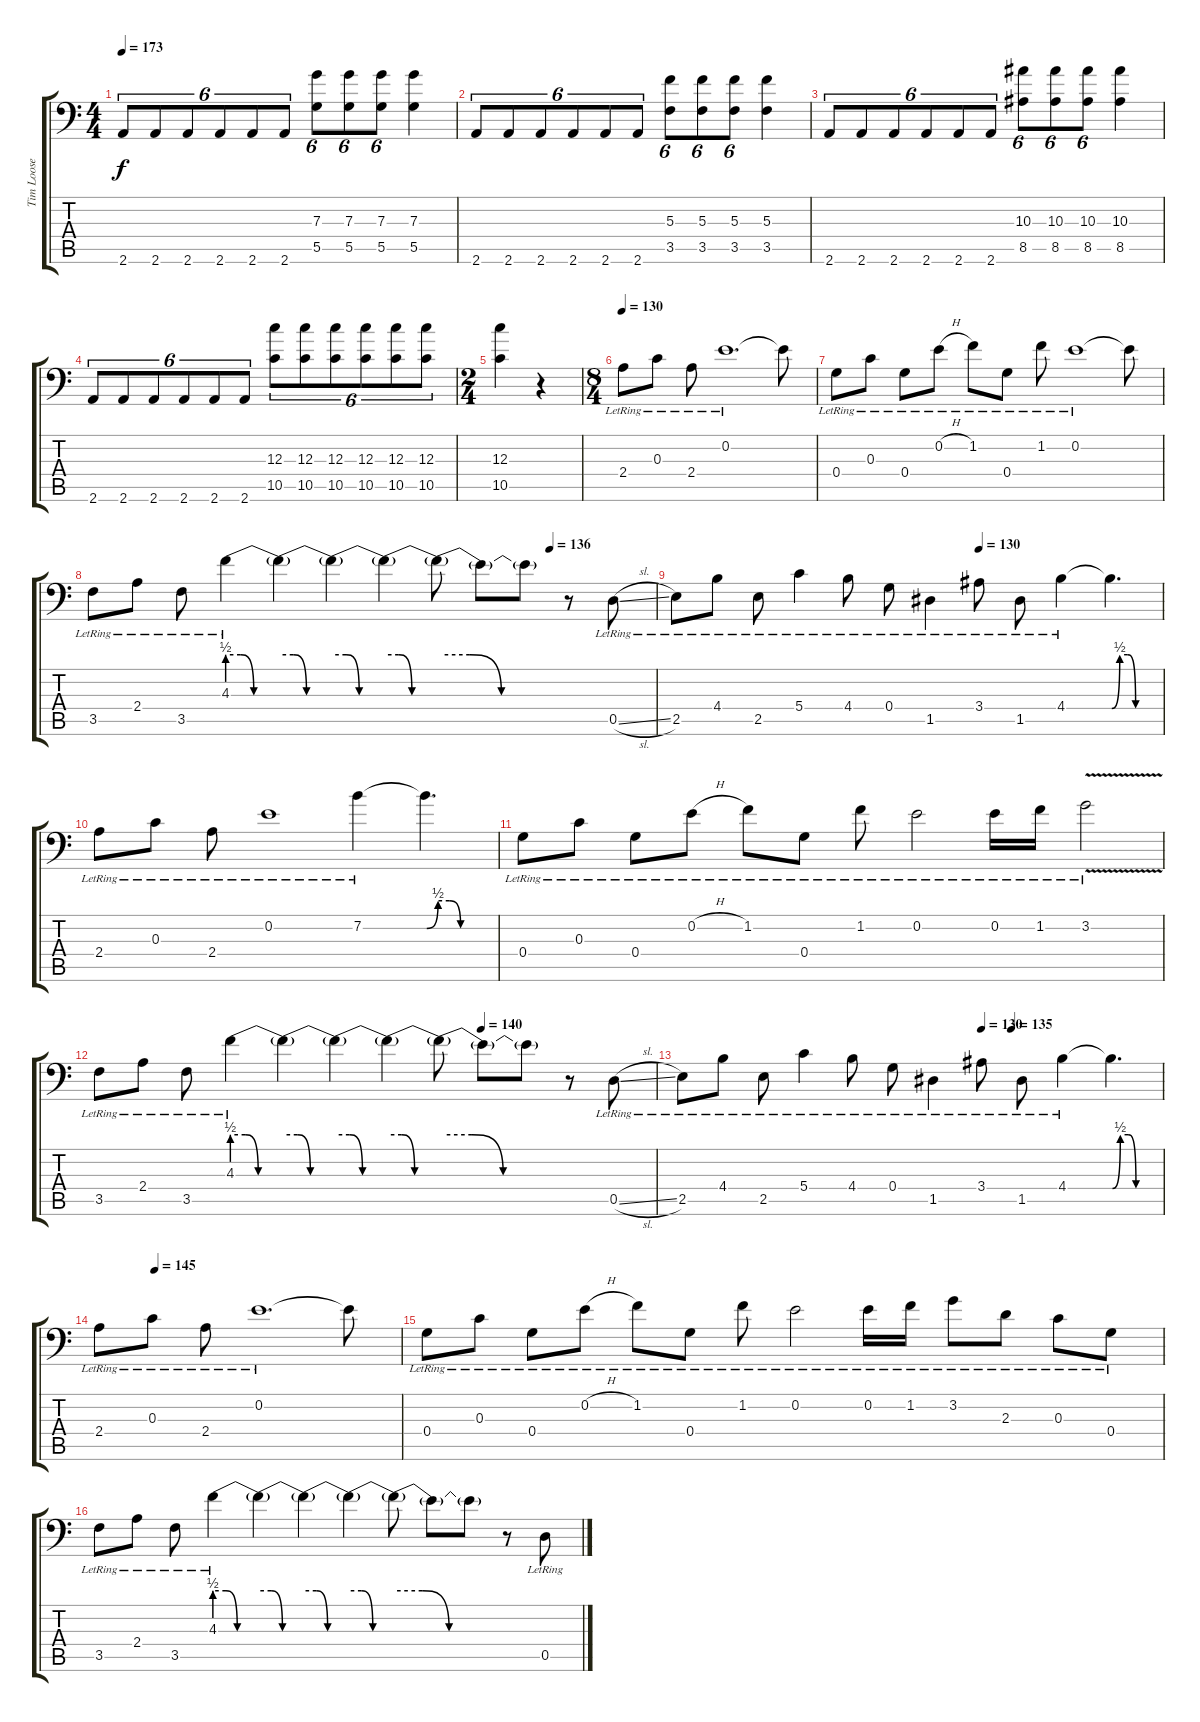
\track ("Tim Loose" "Tim Loose") {instrument overdrivenguitar}
\staff {score tabs}
\tuning (A3 E3 C3 G2 D2 G1) {hide}
\ts (4 4)
\tempo 173
\clef f4
\ks c
2.6.8{tu (6 4) dy f} 2.6.8{tu (6 4)} 2.6.8{tu (6 4)} 2.6.8{tu (6 4)} 2.6.8{tu (6 4)} 2.6.8{tu (6 4)} (7.3 5.5).8{tu (6 4)} (7.3 5.5).8{tu (6 4)} (7.3 5.5).8{tu (6 4)} (7.3 5.5).4 |
2.6.8{tu (6 4)} 2.6.8{tu (6 4)} 2.6.8{tu (6 4)} 2.6.8{tu (6 4)} 2.6.8{tu (6 4)} 2.6.8{tu (6 4)} (5.3 3.5).8{tu (6 4)} (5.3 3.5).8{tu (6 4)} (5.3 3.5).8{tu (6 4)} (5.3 3.5).4 |
2.6.8{tu (6 4)} 2.6.8{tu (6 4)} 2.6.8{tu (6 4)} 2.6.8{tu (6 4)} 2.6.8{tu (6 4)} 2.6.8{tu (6 4)} (10.3 8.5).8{tu (6 4)} (10.3 8.5).8{tu (6 4)} (10.3 8.5).8{tu (6 4)} (10.3 8.5).4 |
2.6.8{tu (6 4)} 2.6.8{tu (6 4)} 2.6.8{tu (6 4)} 2.6.8{tu (6 4)} 2.6.8{tu (6 4)} 2.6.8{tu (6 4)} (12.3 10.5).8{tu (6 4)} (12.3 10.5).8{tu (6 4)} (12.3 10.5).8{tu (6 4)} (12.3 10.5).8{tu (6 4)} (12.3 10.5).8{tu (6 4)} (12.3 10.5).8{tu (6 4)} |
\ts (2 4)
(12.3 10.5).4 r.4 |
\ts (8 4)
\tempo 130
2.4{lr}.8{volume 15 instrument electricguitarjazz} 0.3{lr}.8 2.4{lr}.8 0.2{lr}.1{d} 0.2{t}.8 |
0.4{lr}.8 0.3{lr}.8 0.4{lr}.8 0.2{h lr}.8 1.2{lr}.8 0.4{lr}.8 1.2{lr}.8 0.2{lr}.1 0.2{t}.8 |
\tempo (136 0.8125)
3.5{lr}.8 2.4{lr}.8 3.5{lr}.8 4.3{be (custom 0 2 15 2 30 0 60 0) lr}.4 4.3{be (custom 0 2 15 2 30 0 60 0) t}.4 4.3{be (custom 0 2 15 2 30 0 60 0) t}.4 4.3{be (custom 0 2 15 2 30 0 60 0) t}.4 4.3{be (custom 0 2 15 2 30 0 60 0) t}.8 4.3{t}.8 4.3{t}.8 r.8 0.5{sl lr}.8 |
\tempo (130 0.625)
2.5{lr}.8 4.4{lr}.8 2.5{lr}.8 5.4{lr}.4 4.4{lr}.8 0.4{lr}.8 1.5{lr}.4 3.4{lr}.8 1.5{lr}.8 4.4{lr}.4 4.4{be (custom 0 0 10 2 20 2 30 0 60 0) t}.4{d} |
2.4{lr}.8 0.3{lr}.8 2.4{lr}.8 0.2{lr}.1 7.2{lr}.4 7.2{be (custom 0 0 10 2 20 2 30 0 60 0) t}.4{d} |
0.4{lr}.8 0.3{lr}.8 0.4{lr}.8 0.2{h lr}.8 1.2{lr}.8 0.4{lr}.8 1.2{lr}.8 0.2{lr}.2 0.2{lr}.16 1.2{lr}.16 3.2{v lr}.2 |
\tempo (140 0.6875)
3.5{lr}.8 2.4{lr}.8 3.5{lr}.8 4.3{be (custom 0 2 15 2 30 0 60 0) lr}.4 4.3{be (custom 0 2 15 2 30 0 60 0) t}.4 4.3{be (custom 0 2 15 2 30 0 60 0) t}.4 4.3{be (custom 0 2 15 2 30 0 60 0) t}.4 4.3{be (custom 0 2 15 2 30 0 60 0) t}.8 4.3{t}.8 4.3{t}.8 r.8 0.5{sl lr}.8 |
\tempo (130 0.625)
\tempo (135 0.6875)
2.5{lr}.8 4.4{lr}.8 2.5{lr}.8 5.4{lr}.4 4.4{lr}.8 0.4{lr}.8 1.5{lr}.4 3.4{lr}.8 1.5{lr}.8 4.4{lr}.4 4.4{be (custom 0 0 10 2 20 2 30 0 60 0) t}.4{d} |
\tempo (145 0.1875)
2.4{lr}.8 0.3{lr}.8 2.4{lr}.8 0.2{lr}.1{d} 0.2{t}.8 |
0.4{lr}.8 0.3{lr}.8 0.4{lr}.8 0.2{h lr}.8 1.2{lr}.8 0.4{lr}.8 1.2{lr}.8 0.2{lr}.2 0.2{lr}.16 1.2{lr}.16 3.2{lr}.8 2.3{lr}.8 0.3{lr}.8 0.4{lr}.8 |
3.5{lr}.8 2.4{lr}.8 3.5{lr}.8 4.3{be (custom 0 2 15 2 30 0 60 0) lr}.4 4.3{be (custom 0 2 15 2 30 0 60 0) t}.4 4.3{be (custom 0 2 15 2 30 0 60 0) t}.4 4.3{be (custom 0 2 15 2 30 0 60 0) t}.4 4.3{be (custom 0 2 15 2 30 0 60 0) t}.8 4.3{t}.8 4.3{t}.8 r.8 0.5{sl lr}.8
